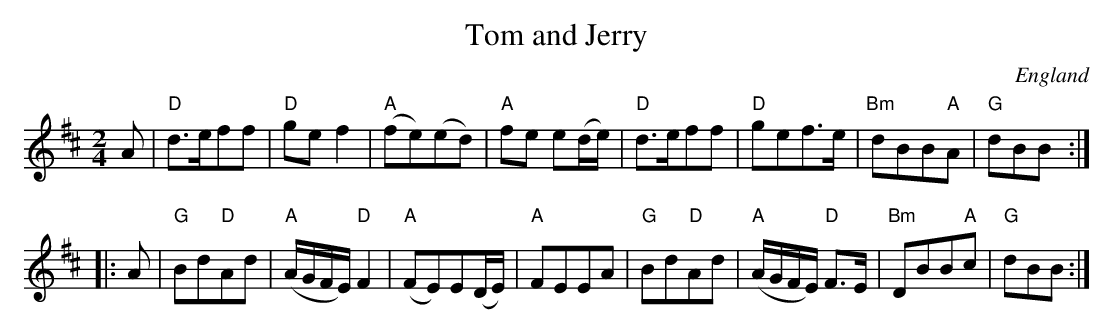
X:1
T:Tom and Jerry
O:England
M:2/4
L:1/8
K:D
A|\
"D"d>eff|"D"ge f2|"A"(fe)(ed)|"A"fe e(d/e/)|\
"D"d>eff|"D"gef>e|"Bm"dBB"A"A|"G"dBB:|
|:A|\
"G"Bd"D"Ad|"A"(A/G/F/E/) "D"F2|\
"A"(FE)E(D/E/)|"A"FEEA|\
"G"Bd"D"Ad|"A"(A/G/F/E/) "D"F>E|"Bm"DBB"A"c|"G"dBB:|
